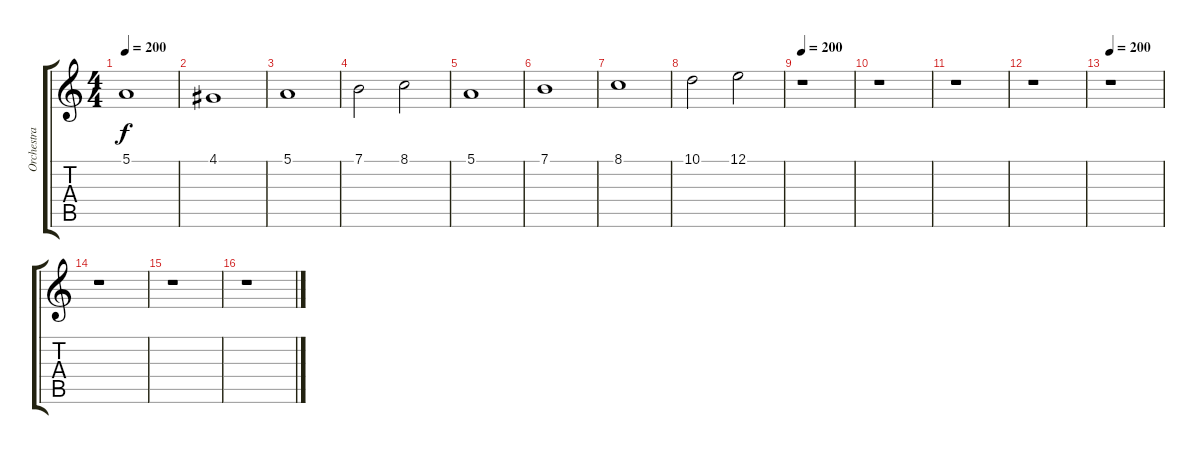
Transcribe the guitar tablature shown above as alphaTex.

\track ("Orchestra 3" "Orchestra ") {instrument brasssection}
\staff {score tabs}
\tuning (E4 B3 G3 D3 A2 E2) {hide}
\ts (4 4)
\tempo 200
\clef g2
\ks c
5.1.1{dy f} |
4.1.1 |
5.1.1 |
7.1.2 8.1.2 |
5.1.1 |
7.1.1 |
8.1.1 |
10.1.2 12.1.2 |
\tempo 200
r.1 |
r.1 |
r.1 |
r.1 |
\tempo 200
r.1 |
r.1 |
r.1 |
r.1
